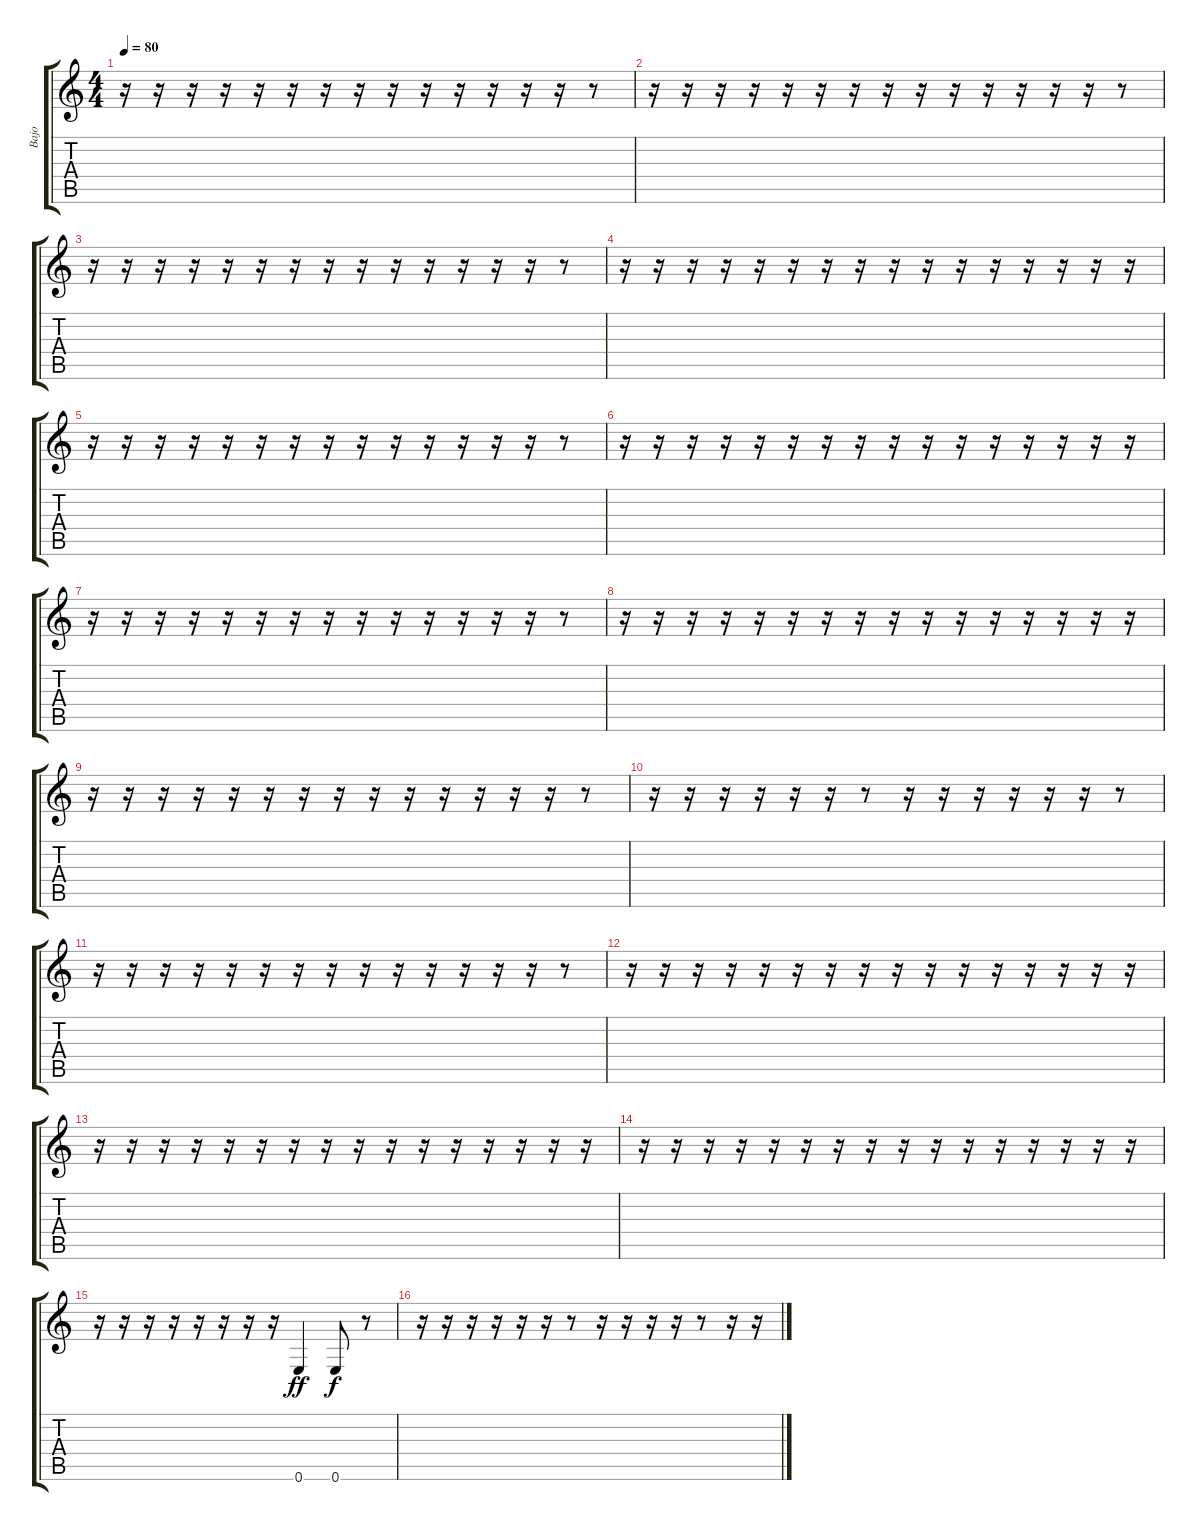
\track ("Bajo" "Bajo") {instrument electricbasspick}
\staff {score tabs}
\tuning (E4 B3 G3 D3 A2 E2) {hide}
\ts (4 4)
\tempo 80
\clef g2
\ks c
r.16{dy f} r.16 r.16 r.16 r.16 r.16 r.16 r.16 r.16 r.16 r.16 r.16 r.16 r.16 r.8 |
r.16 r.16 r.16 r.16 r.16 r.16 r.16 r.16 r.16 r.16 r.16 r.16 r.16 r.16 r.8 |
r.16 r.16 r.16 r.16 r.16 r.16 r.16 r.16 r.16 r.16 r.16 r.16 r.16 r.16 r.8 |
r.16 r.16 r.16 r.16 r.16 r.16 r.16 r.16 r.16 r.16 r.16 r.16 r.16 r.16 r.16 r.16 |
r.16 r.16 r.16 r.16 r.16 r.16 r.16 r.16 r.16 r.16 r.16 r.16 r.16 r.16 r.8 |
r.16 r.16 r.16 r.16 r.16 r.16 r.16 r.16 r.16 r.16 r.16 r.16 r.16 r.16 r.16 r.16 |
r.16 r.16 r.16 r.16 r.16 r.16 r.16 r.16 r.16 r.16 r.16 r.16 r.16 r.16 r.8 |
r.16 r.16 r.16 r.16 r.16 r.16 r.16 r.16 r.16 r.16 r.16 r.16 r.16 r.16 r.16 r.16 |
r.16 r.16 r.16 r.16 r.16 r.16 r.16 r.16 r.16 r.16 r.16 r.16 r.16 r.16 r.8 |
r.16 r.16 r.16 r.16 r.16 r.16 r.8 r.16 r.16 r.16 r.16 r.16 r.16 r.8 |
r.16 r.16 r.16 r.16 r.16 r.16 r.16 r.16 r.16 r.16 r.16 r.16 r.16 r.16 r.8 |
r.16 r.16 r.16 r.16 r.16 r.16 r.16 r.16 r.16 r.16 r.16 r.16 r.16 r.16 r.16 r.16 |
r.16 r.16 r.16 r.16 r.16 r.16 r.16 r.16 r.16 r.16 r.16 r.16 r.16 r.16 r.16 r.16 |
r.16 r.16 r.16 r.16 r.16 r.16 r.16 r.16 r.16 r.16 r.16 r.16 r.16 r.16 r.16 r.16 |
r.16 r.16 r.16 r.16 r.16 r.16 r.16 r.16 0.6.4{dy ff} 0.6.8{dy f} r.8 |
r.16 r.16 r.16 r.16 r.16 r.16 r.8 r.16 r.16 r.16 r.16 r.8 r.16 r.16
